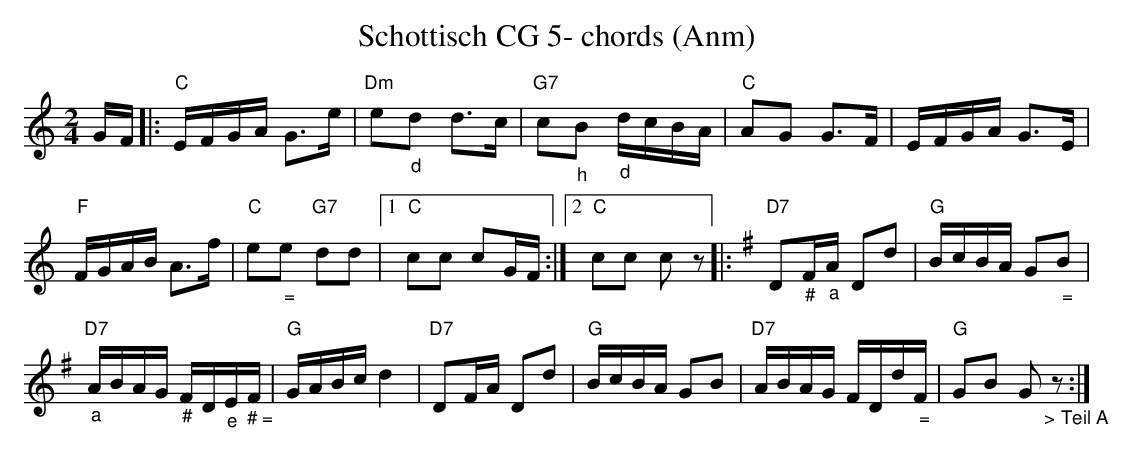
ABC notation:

X:1
T:Schottisch CG 5- chords (Anm)
M:2/4
L:1/16
K:Cmaj%%MIDI gchordon
GF |: "C"EFGA G3e | "Dm"e2"_d"d2 d3c | "G7"c2"_h"B2 "_d"dcBA | "C"A2G2 G3F | EFGA G3E |
"F"FGAB A3f | "C"e2"_ ="e2 "G7"d2d2 |1 "C"c2c2 c2GF :|2 "C"c2c2 c2z2 |: [K:Gmaj] "D7"D2"_#"F"_a"A D2d2 | "G"BcBA G2"_ ="B2 |
"D7""_a"ABAG "_#"FD"_e"E"_ # ="F | "G"GABc d4 | "D7"D2FA D2d2 | "G"BcBA G2B2 | "D7"ABAG FDd"_ ="F | "G"G2B2 G2"_> Teil A"z2 :|
